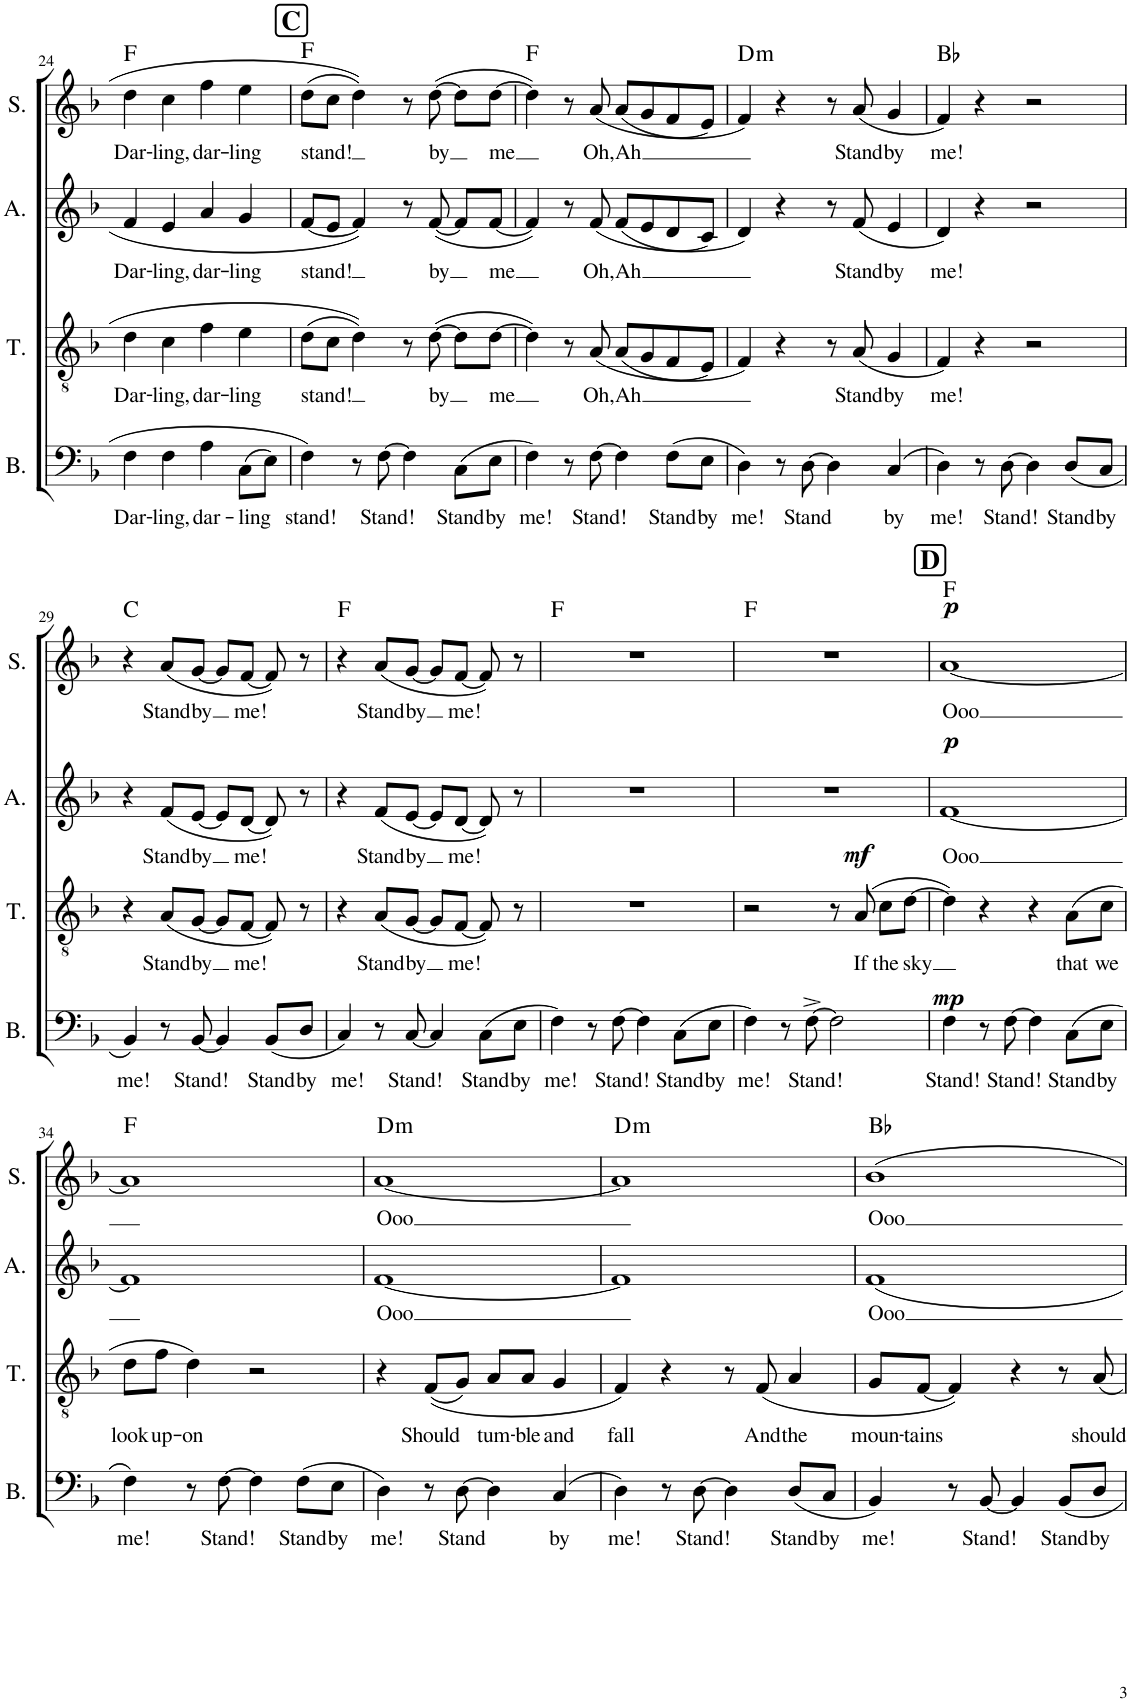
**kern	**text	**dynam	**kern	**text	**dynam	**kern	**text	**dynam	**kern	**text	**dynam	**harte
*part4	*part4	*part4	*part3	*part3	*part3	*part2	*part2	*part2	*part1	*part1	*part1	*part1
*staff4	*staff4	*staff4	*staff3	*staff3	*staff3	*staff2	*staff2	*staff2	*staff1	*staff1	*staff1	*
*I"Bass	*	*	*I"Tenor	*	*	*I"Alto	*	*	*I"Soprano	*	*	*
*I'B.	*	*	*I'T.	*	*	*I'A.	*	*	*I'S.	*	*	*
!!LO:PB:g=z
*clefF4	*	*	*clefGv2	*	*	*clefG2	*	*	*clefG2	*	*	*
*k[b-]	*	*	*k[b-]	*	*	*k[b-]	*	*	*k[b-]	*	*	*
*M4/4	*	*	*M4/4	*	*	*M4/4	*	*	*M4/4	*	*	*
=24	=24	=24	=24	=24	=24	=24	=24	=24	=24	=24	=24	=24
!	!LO:LY:b	!	!	!LO:LY:b	!	!	!LO:LY:b	!	!	!LO:LY:b	!	!
4F\	Dar-	.	4d\	Dar-	.	4f/	Dar-	.	4dd\	Dar-	.	F:maj
!	!LO:LY:b	!	!	!LO:LY:b	!	!	!LO:LY:b	!	!	!LO:LY:b	!	!
4F\	-ling,	.	4c\	-ling,	.	4e/	-ling,	.	4cc\	-ling,	.	.
!	!LO:LY:b	!	!	!LO:LY:b	!	!	!LO:LY:b	!	!	!LO:LY:b	!	!
4A\	dar-	.	4f\	dar-	.	4a/	dar-	.	4ff\	dar-	.	.
!	!LO:LY:b	!	!	!LO:LY:b	!	!	!LO:LY:b	!	!	!LO:LY:b	!	!
(8C\L	-ling	.	4e\	-ling	.	4g/	-ling	.	4ee\	-ling	.	.
8E\J)	.	.	.	.	.	.	.	.	.	.	.	.
!!LO:REH:place=s1:a:B:cj:fs=14:t=C
=25	=25	=25	=25	=25	=25	=25	=25	=25	=25	=25	=25	=25
!	!LO:LY:b	!	!	!LO:LY:b	!	!	!LO:LY:b	!	!	!LO:LY:b	!	!
4F\	stand!	.	(8d\L	stand!	.	[8f/L	stand!	.	(8dd\L	stand!	.	F:maj
.	.	.	8c\J	.	.	8e/J	.	.	8cc\J	.	.	.
8r	.	.	4d\)	.	.	4f/]	.	.	4dd\)	.	.	.
!	!LO:LY:b	!	!	!	!	!	!	!	!	!	!	!
[8F\	Stand!	.	.	.	.	.	.	.	.	.	.	.
4F\]	.	.	8r	.	.	8r	.	.	8r	.	.	.
!	!	!	!	!LO:LY:b	!	!	!LO:LY:b	!	!	!LO:LY:b	!	!
.	.	.	([8d\	by	.	([8f/	by	.	([8dd\	by	.	.
!	!LO:LY:b	!	!	!	!	!	!	!	!	!	!	!
(8C\L	Stand	.	8d\L]	.	.	8f/L]	.	.	8dd\L]	.	.	.
!	!LO:LY:b	!	!	!LO:LY:b	!	!	!LO:LY:b	!	!	!LO:LY:b	!	!
8E\J	by	.	[8d\J	me	.	[8f/J	me	.	[8dd\J	me	.	.
=26	=26	=26	=26	=26	=26	=26	=26	=26	=26	=26	=26	=26
!	!LO:LY:b	!	!	!	!	!	!	!	!	!	!	!
4F\)	me!	.	4d\])	.	.	4f/])	.	.	4dd\])	.	.	F:maj
8r	.	.	8r	.	.	8r	.	.	8r	.	.	.
!	!LO:LY:b	!	!	!LO:LY:b	!	!	!LO:LY:b	!	!	!LO:LY:b	!	!
[8F\	Stand!	.	(8A/	Oh,	.	(8f/	Oh,	.	(8a/	Oh,	.	.
!	!	!	!	!LO:LY:b	!	!	!LO:LY:b	!	!	!LO:LY:b	!	!
4F\]	.	.	(8A/L	Ah	.	(8f/L	Ah	.	(8a/L	Ah	.	.
.	.	.	8G/	.	.	8e/	.	.	8g/	.	.	.
!	!LO:LY:b	!	!	!	!	!	!	!	!	!	!	!
(8F\L	Stand	.	8F/	.	.	8d/	.	.	8f/	.	.	.
!	!LO:LY:b	!	!	!	!	!	!	!	!	!	!	!
8E\J	by	.	8E/J)	.	.	8c/J)	.	.	8e/J)	.	.	.
=27	=27	=27	=27	=27	=27	=27	=27	=27	=27	=27	=27	=27
!	!LO:LY:b	!	!	!	!	!	!	!	!	!	!	!LO:H:kt=m
4D\)	me!	.	4F/)	.	.	4d/)	.	.	4f/)	.	.	D:min
8r	.	.	4r	.	.	4r	.	.	4r	.	.	.
!	!LO:LY:b	!	!	!	!	!	!	!	!	!	!	!
[8D\	Stand	.	.	.	.	.	.	.	.	.	.	.
4D\]	.	.	8r	.	.	8r	.	.	8r	.	.	.
!	!	!	!	!LO:LY:b	!	!	!LO:LY:b	!	!	!LO:LY:b	!	!
.	.	.	(8A/	Stand	.	(8f/	Stand	.	(8a/	Stand	.	.
!	!LO:LY:b	!	!	!LO:LY:b	!	!	!LO:LY:b	!	!	!LO:LY:b	!	!
(4C/	by	.	4G/	by	.	4e/	by	.	4g/	by	.	.
=28	=28	=28	=28	=28	=28	=28	=28	=28	=28	=28	=28	=28
!	!LO:LY:b	!	!	!LO:LY:b	!	!	!LO:LY:b	!	!	!LO:LY:b	!	!
4D\)	me!	.	4F/)	me!	.	4d/)	me!	.	4f/)	me!	.	Bb:maj
8r	.	.	4r	.	.	4r	.	.	4r	.	.	.
!	!LO:LY:b	!	!	!	!	!	!	!	!	!	!	!
[8D\	Stand!	.	.	.	.	.	.	.	.	.	.	.
4D\]	.	.	2r	.	.	2r	.	.	2r	.	.	.
!	!LO:LY:b	!	!	!	!	!	!	!	!	!	!	!
(8D/L	Stand	.	.	.	.	.	.	.	.	.	.	.
!	!LO:LY:b	!	!	!	!	!	!	!	!	!	!	!
8C/J	by	.	.	.	.	.	.	.	.	.	.	.
!!LO:LB:g=z
=29	=29	=29	=29	=29	=29	=29	=29	=29	=29	=29	=29	=29
!	!LO:LY:b	!	!	!	!	!	!	!	!	!	!	!
4BB-/)	me!	.	4r	.	.	4r	.	.	4r	.	.	C:maj
!	!	!	!	!LO:LY:b	!	!	!LO:LY:b	!	!	!LO:LY:b	!	!
8r	.	.	(8A/L	Stand	.	(8f/L	Stand	.	(8a/L	Stand	.	.
!	!LO:LY:b	!	!	!LO:LY:b	!	!	!LO:LY:b	!	!	!LO:LY:b	!	!
[8BB-/	Stand!	.	[8G/J	by	.	[8e/J	by	.	[8g/J	by	.	.
4BB-/]	.	.	8G/L]	.	.	8e/L]	.	.	8g/L]	.	.	.
!	!	!	!	!LO:LY:b	!	!	!LO:LY:b	!	!	!LO:LY:b	!	!
.	.	.	[8F/J	me!	.	[8d/J	me!	.	[8f/J	me!	.	.
!	!LO:LY:b	!	!	!	!	!	!	!	!	!	!	!
(8BB-/L	Stand	.	8F/])	.	.	8d/])	.	.	8f/])	.	.	.
!	!LO:LY:b	!	!	!	!	!	!	!	!	!	!	!
8D/J	by	.	8r	.	.	8r	.	.	8r	.	.	.
=30	=30	=30	=30	=30	=30	=30	=30	=30	=30	=30	=30	=30
!	!LO:LY:b	!	!	!	!	!	!	!	!	!	!	!
4C/)	me!	.	4r	.	.	4r	.	.	4r	.	.	F:maj
!	!	!	!	!LO:LY:b	!	!	!LO:LY:b	!	!	!LO:LY:b	!	!
8r	.	.	(8A/L	Stand	.	(8f/L	Stand	.	(8a/L	Stand	.	.
!	!LO:LY:b	!	!	!LO:LY:b	!	!	!LO:LY:b	!	!	!LO:LY:b	!	!
[8C/	Stand!	.	[8G/J	by	.	[8e/J	by	.	[8g/J	by	.	.
4C/]	.	.	8G/L]	.	.	8e/L]	.	.	8g/L]	.	.	.
!	!	!	!	!LO:LY:b	!	!	!LO:LY:b	!	!	!LO:LY:b	!	!
.	.	.	[8F/J	me!	.	[8d/J	me!	.	[8f/J	me!	.	.
!	!LO:LY:b	!	!	!	!	!	!	!	!	!	!	!
(8C\L	Stand	.	8F/])	.	.	8d/])	.	.	8f/])	.	.	.
!	!LO:LY:b	!	!	!	!	!	!	!	!	!	!	!
8E\J	by	.	8r	.	.	8r	.	.	8r	.	.	.
=31	=31	=31	=31	=31	=31	=31	=31	=31	=31	=31	=31	=31
!	!LO:LY:b	!	!	!	!	!	!	!	!	!	!	!
4F\)	me!	.	1r	.	.	1r	.	.	1r	.	.	F:maj
8r	.	.	.	.	.	.	.	.	.	.	.	.
!	!LO:LY:b	!	!	!	!	!	!	!	!	!	!	!
[8F\	Stand!	.	.	.	.	.	.	.	.	.	.	.
4F\]	.	.	.	.	.	.	.	.	.	.	.	.
!	!LO:LY:b	!	!	!	!	!	!	!	!	!	!	!
(8C\L	Stand	.	.	.	.	.	.	.	.	.	.	.
!	!LO:LY:b	!	!	!	!	!	!	!	!	!	!	!
8E\J	by	.	.	.	.	.	.	.	.	.	.	.
=32	=32	=32	=32	=32	=32	=32	=32	=32	=32	=32	=32	=32
!	!LO:LY:b	!	!	!	!	!	!	!	!	!	!	!
4F\)	me!	.	2r	.	.	1r	.	.	1r	.	.	F:maj
8r	.	.	.	.	.	.	.	.	.	.	.	.
!	!LO:LY:b	!	!	!	!	!	!	!	!	!	!	!
[8F^\	Stand!	.	.	.	.	.	.	.	.	.	.	.
2F\]	.	.	8r	.	.	.	.	.	.	.	.	.
!	!	!	!	!LO:LY:b	!LO:DY:a	!	!	!	!	!	!	!
.	.	.	(8A/	If	mf	.	.	.	.	.	.	.
!	!	!	!	!LO:LY:b	!	!	!	!	!	!	!	!
.	.	.	8c\L	the	.	.	.	.	.	.	.	.
!	!	!	!	!LO:LY:b	!	!	!	!	!	!	!	!
.	.	.	[8d\J	sky	.	.	.	.	.	.	.	.
!!LO:REH:place=s1:a:B:cj:fs=14:t=D
=33	=33	=33	=33	=33	=33	=33	=33	=33	=33	=33	=33	=33
!	!LO:LY:b	!LO:DY:a	!	!	!	!	!LO:LY:b	!LO:DY:a	!	!LO:LY:b	!LO:DY:a	!
4F\	Stand!	mp	4d\])	.	.	[1f	Ooo	p	[1a	Ooo	p	F:maj
8r	.	.	4r	.	.	.	.	.	.	.	.	.
!	!LO:LY:b	!	!	!	!	!	!	!	!	!	!	!
[8F\	Stand!	.	.	.	.	.	.	.	.	.	.	.
4F\]	.	.	4r	.	.	.	.	.	.	.	.	.
!	!LO:LY:b	!	!	!LO:LY:b	!	!	!	!	!	!	!	!
(8C\L	Stand	.	(8A\L	that	.	.	.	.	.	.	.	.
!	!LO:LY:b	!	!	!LO:LY:b	!	!	!	!	!	!	!	!
8E\J	by	.	8c\J	we	.	.	.	.	.	.	.	.
!!LO:LB:g=z
=34	=34	=34	=34	=34	=34	=34	=34	=34	=34	=34	=34	=34
!	!LO:LY:b	!	!	!LO:LY:b	!	!	!	!	!	!	!	!
4F\)	me!	.	8d\L	look	.	1f]	.	.	1a]	.	.	F:maj
!	!	!	!	!LO:LY:b	!	!	!	!	!	!	!	!
.	.	.	8f\J	up-	.	.	.	.	.	.	.	.
!	!	!	!	!LO:LY:b	!	!	!	!	!	!	!	!
8r	.	.	4d\)	-on	.	.	.	.	.	.	.	.
!	!LO:LY:b	!	!	!	!	!	!	!	!	!	!	!
[8F\	Stand!	.	.	.	.	.	.	.	.	.	.	.
4F\]	.	.	2r	.	.	.	.	.	.	.	.	.
!	!LO:LY:b	!	!	!	!	!	!	!	!	!	!	!
(8F\L	Stand	.	.	.	.	.	.	.	.	.	.	.
!	!LO:LY:b	!	!	!	!	!	!	!	!	!	!	!
8E\J	by	.	.	.	.	.	.	.	.	.	.	.
=35	=35	=35	=35	=35	=35	=35	=35	=35	=35	=35	=35	=35
!	!LO:LY:b	!	!	!	!	!	!LO:LY:b	!	!	!LO:LY:b	!	!LO:H:kt=m
4D\)	me!	.	4r	.	.	[1f	Ooo	.	[1a	Ooo	.	D:min
!	!	!	!	!LO:LY:b	!	!	!	!	!	!	!	!
8r	.	.	((8F/L	Should	.	.	.	.	.	.	.	.
!	!LO:LY:b	!	!	!	!	!	!	!	!	!	!	!
[8D\	Stand	.	8G/J)	.	.	.	.	.	.	.	.	.
!	!	!	!	!LO:LY:b	!	!	!	!	!	!	!	!
4D\]	.	.	8A/L	tum-	.	.	.	.	.	.	.	.
!	!	!	!	!LO:LY:b	!	!	!	!	!	!	!	!
.	.	.	8A/J	-ble	.	.	.	.	.	.	.	.
!	!LO:LY:b	!	!	!LO:LY:b	!	!	!	!	!	!	!	!
(4C/	by	.	4G/	and	.	.	.	.	.	.	.	.
=36	=36	=36	=36	=36	=36	=36	=36	=36	=36	=36	=36	=36
!	!LO:LY:b	!	!	!LO:LY:b	!	!	!	!	!	!	!	!LO:H:kt=m
4D\)	me!	.	4F/)	fall	.	1f]	.	.	1a]	.	.	D:min
8r	.	.	4r	.	.	.	.	.	.	.	.	.
!	!LO:LY:b	!	!	!	!	!	!	!	!	!	!	!
[8D\	Stand!	.	.	.	.	.	.	.	.	.	.	.
4D\]	.	.	8r	.	.	.	.	.	.	.	.	.
!	!	!	!	!LO:LY:b	!	!	!	!	!	!	!	!
.	.	.	(8F/	And	.	.	.	.	.	.	.	.
!	!LO:LY:b	!	!	!LO:LY:b	!	!	!	!	!	!	!	!
(8D/L	Stand	.	4A/	the	.	.	.	.	.	.	.	.
!	!LO:LY:b	!	!	!	!	!	!	!	!	!	!	!
8C/J	by	.	.	.	.	.	.	.	.	.	.	.
=37	=37	=37	=37	=37	=37	=37	=37	=37	=37	=37	=37	=37
!	!LO:LY:b	!	!	!LO:LY:b	!	!	!LO:LY:b	!	!	!LO:LY:b	!	!
4BB-/)	me!	.	8G/L	moun-	.	1f	Ooo	.	1b-	Ooo	.	Bb:maj
!	!	!	!	!LO:LY:b	!	!	!	!	!	!	!	!
.	.	.	[8F/J	-tains	.	.	.	.	.	.	.	.
8r	.	.	4F/])	.	.	.	.	.	.	.	.	.
!	!LO:LY:b	!	!	!	!	!	!	!	!	!	!	!
[8BB-/	Stand!	.	.	.	.	.	.	.	.	.	.	.
4BB-/]	.	.	4r	.	.	.	.	.	.	.	.	.
!	!LO:LY:b	!	!	!	!	!	!	!	!	!	!	!
8BB-/L	Stand	.	8r	.	.	.	.	.	.	.	.	.
!	!LO:LY:b	!	!	!LO:LY:b	!	!	!	!	!	!	!	!
8D/J	by	.	8A/	should	.	.	.	.	.	.	.	.
=	=	=	=	=	=	=	=	=	=	=	=	=
*-	*-	*-	*-	*-	*-	*-	*-	*-	*-	*-	*-	*-
